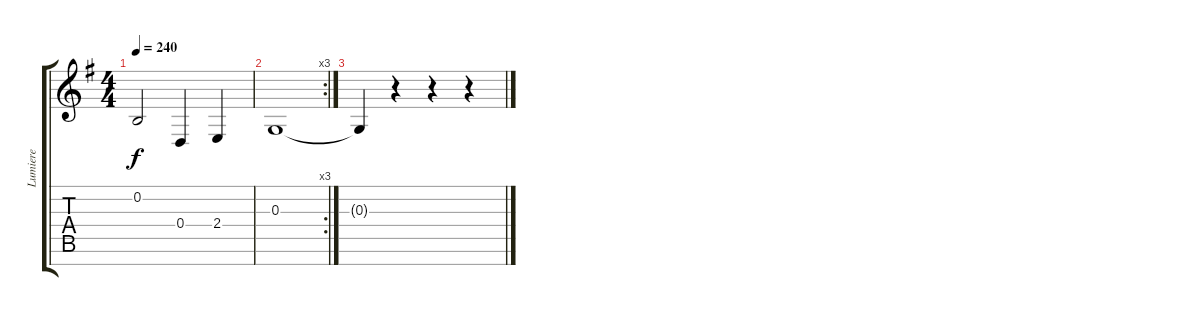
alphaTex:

\track ("Lumiere" "Lumiere") {instrument oboe}
\staff {score tabs}
\tuning (E4 B3 G3 D3 A2 E2 B1) {hide}
\ts (4 4)
\tempo 240
\clef g2
\ks g
0.2.2{dy f} 0.4.4 2.4.4 |
\rc 3
0.3.1 |
0.3{t}.4 r.4 r.4 r.4
